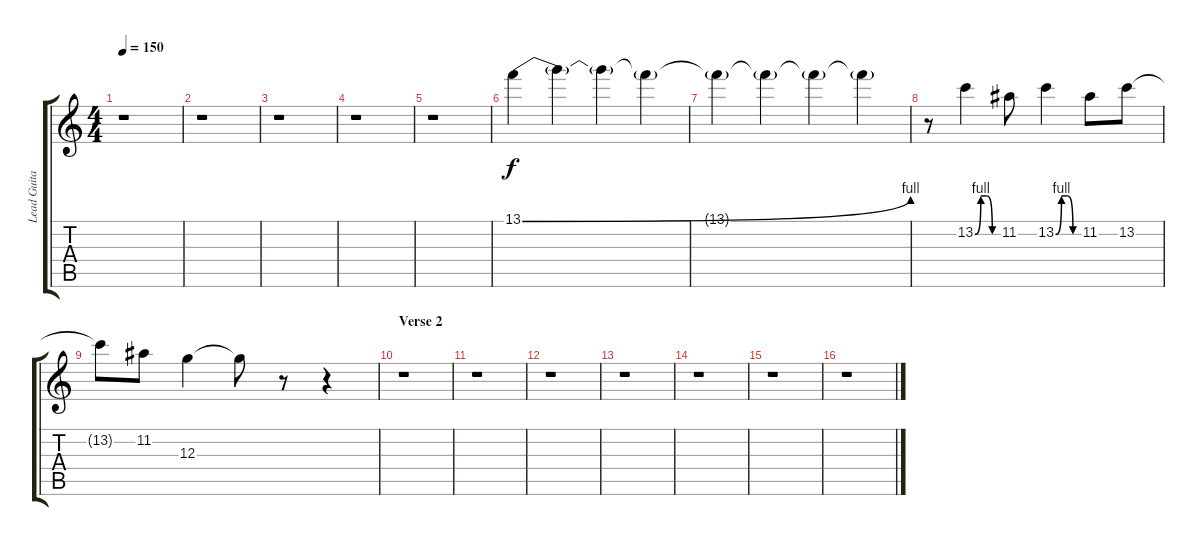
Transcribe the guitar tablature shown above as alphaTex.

\track ("Lead Guitar" "Lead Guita") {instrument distortionguitar}
\staff {score tabs}
\tuning (E4 B3 G3 D3 A2 E2) {hide}
\ts (4 4)
\tempo 150
\clef g2
\ks c
r.1{dy f} |
r.1 |
r.1 |
r.1 |
r.1 |
13.1{be (bend 0 0 60 4)}.4 13.1{t}.4 13.1{t}.4 13.1{t}.4 |
13.1{t}.4 13.1{t}.4 13.1{t}.4 13.1{t}.4 |
r.8 13.2{be (custom 0 0 15 4 30 4 45 0 60 0)}.4 11.2.8 13.2{be (custom 0 0 15 4 30 4 45 0 60 0)}.4 11.2.8 13.2.8 |
13.2{t}.8 11.2.8 12.3.4 12.3{t}.8 r.8 r.4 |
\section ("" "Verse 2")
r.1 |
r.1 |
r.1 |
r.1 |
r.1 |
r.1 |
r.1
